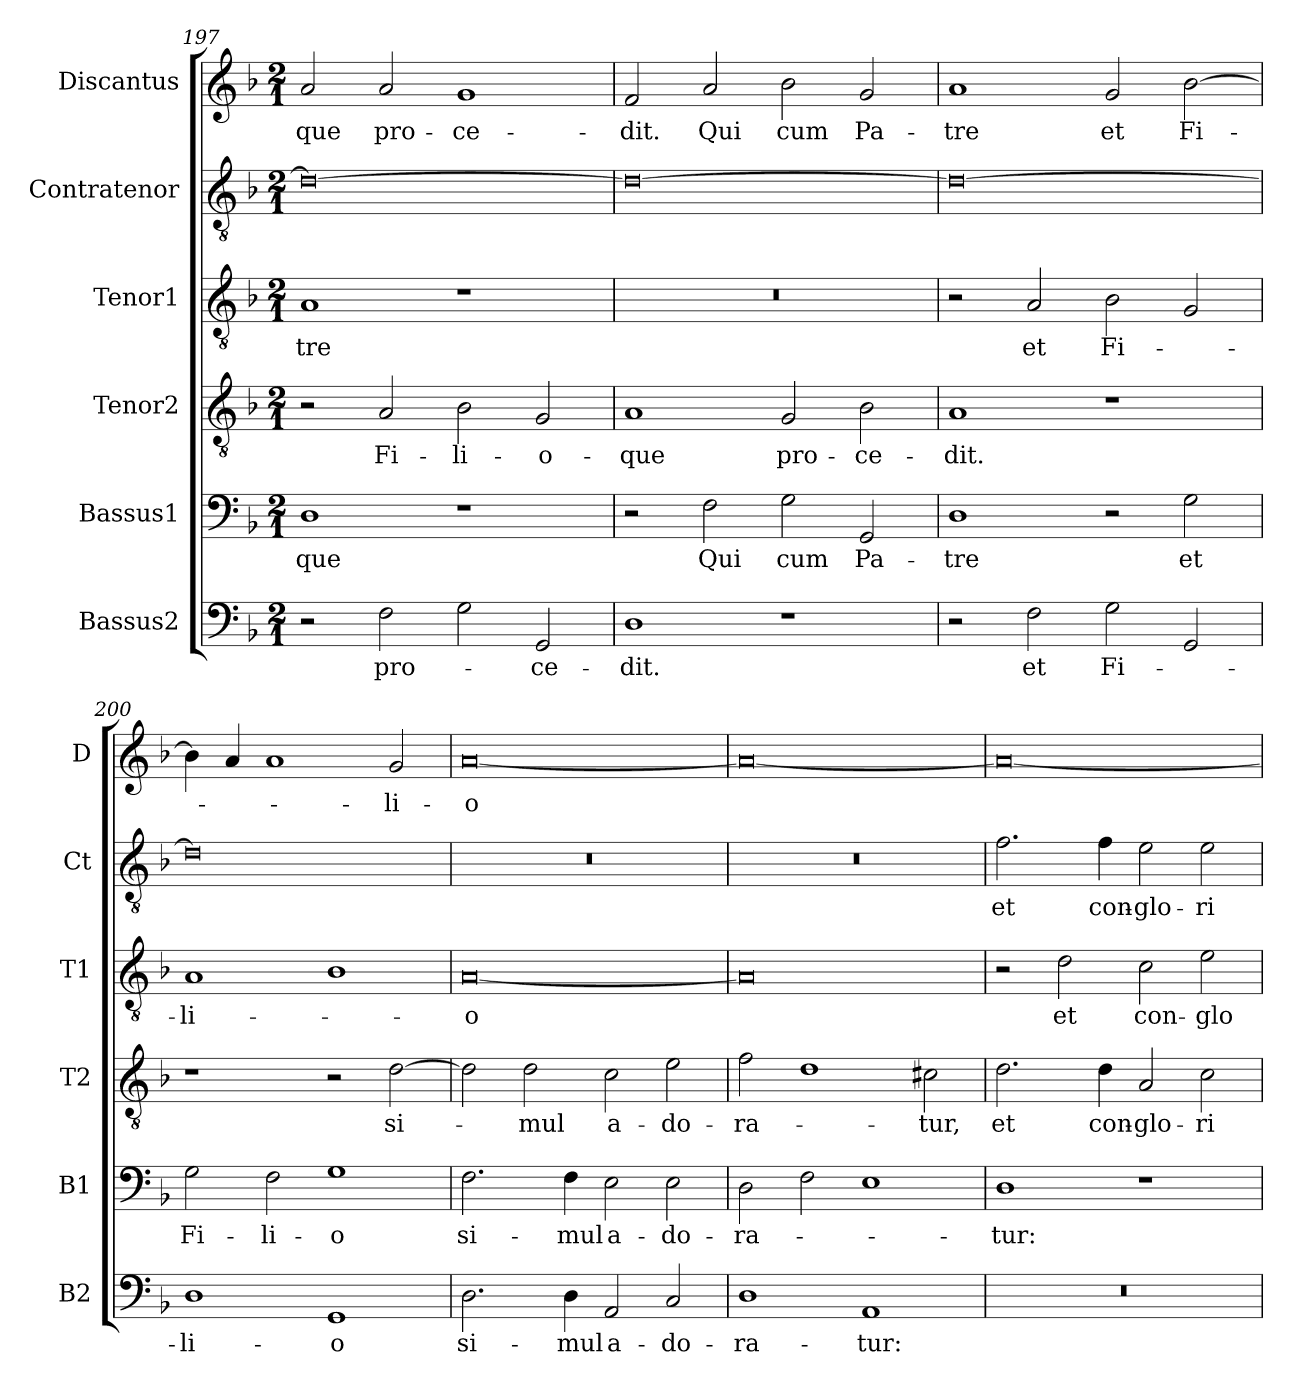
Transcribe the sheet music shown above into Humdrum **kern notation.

**kern	**text	**kern	**text	**kern	**text	**kern	**text	**kern	**text	**kern	**text
*part6	*part6	*part5	*part5	*part4	*part4	*part3	*part3	*part2	*part2	*part1	*part1
*staff6	*staff6	*staff5	*staff5	*staff4	*staff4	*staff3	*staff3	*staff2	*staff2	*staff1	*staff1
*I"Bassus2	*	*I"Bassus1	*	*I"Tenor2	*	*I"Tenor1	*	*I"Contratenor	*	*I"Discantus	*
*I'B2	*	*I'B1	*	*I'T2	*	*I'T1	*	*I'Ct	*	*I'D	*
*clefF4	*	*clefF4	*	*clefGv2	*	*clefGv2	*	*clefGv2	*	*clefG2	*
*k[b-]	*	*k[b-]	*	*k[b-]	*	*k[b-]	*	*k[b-]	*	*k[b-]	*
*M2/1	*	*M2/1	*	*M2/1	*	*M2/1	*	*M2/1	*	*M2/1	*
=197	=197	=197	=197	=197	=197	=197	=197	=197	=197	=197	=197
2r	.	1D	-que	2r	.	1A	-tre	0d_	.	2a	que
2F	pro-	.	.	2A	Fi-	.	.	.	.	2a	pro-
2G	.	1r	.	2B-	-li-	1r	.	.	.	1g	-ce-
2GG	-ce-	.	.	2G	-o-	.	.	.	.	.	.
=198	=198	=198	=198	=198	=198	=198	=198	=198	=198	=198	=198
1D	-dit.	2r	.	1A	-que	0r	.	0d_	.	2f	-dit.
.	.	2F	Qui	.	.	.	.	.	.	2a	Qui
1r	.	2G	cum	2G	pro-	.	.	.	.	2b-	cum
.	.	2GG	Pa-	2B-	-ce-	.	.	.	.	2g	Pa-
=199	=199	=199	=199	=199	=199	=199	=199	=199	=199	=199	=199
2r	.	1D	-tre	1A	-dit.	2r	.	0d_	.	1a	-tre
2F	et	.	.	.	.	2A	et	.	.	.	.
2G	Fi-	2r	.	1r	.	2B-	Fi-	.	.	2g	et
2GG	.	2G	et	.	.	2G	.	.	.	[2b-	Fi-
=200	=200	=200	=200	=200	=200	=200	=200	=200	=200	=200	=200
1D	-li-	2G	Fi-	1r	.	1A	-li-	0d]	.	4b-]	.
.	.	.	.	.	.	.	.	.	.	4a	.
.	.	2F	-li-	.	.	.	.	.	.	1a	.
1GG	-o	1G	-o	2r	.	1B-	.	.	.	.	.
.	.	.	.	[2d	si-	.	.	.	.	2g	-li-
=201	=201	=201	=201	=201	=201	=201	=201	=201	=201	=201	=201
2.D	si-	2.F	si-	2d]	.	[0A	-o	0r	.	[0a	-o
.	.	.	.	2d	-mul	.	.	.	.	.	.
4D	-mul	4F	-mul	.	.	.	.	.	.	.	.
2AA	a-	2E	a-	2c	a-	.	.	.	.	.	.
2C	-do-	2E	-do-	2e	-do-	.	.	.	.	.	.
=202	=202	=202	=202	=202	=202	=202	=202	=202	=202	=202	=202
1D	-ra-	2D	-ra-	2f	-ra-	0A]	.	0r	.	0a_	.
.	.	2F	.	1d	.	.	.	.	.	.	.
1AA	-tur:	1E	.	.	.	.	.	.	.	.	.
.	.	.	.	2c#X	-tur,	.	.	.	.	.	.
=203	=203	=203	=203	=203	=203	=203	=203	=203	=203	=203	=203
0r	.	1D	-tur:	2.d	et	2r	.	2.f	et	0a_	.
.	.	.	.	.	.	2d	et	.	.	.	.
.	.	.	.	4d	con-	.	.	4f	con-	.	.
.	.	1r	.	2A	-glo-	2c	con-	2e	-glo-	.	.
.	.	.	.	2c	-ri-	2e	-glo-	2e	-ri-	.	.
=	=	=	=	=	=	=	=	=	=	=	=
*-	*-	*-	*-	*-	*-	*-	*-	*-	*-	*-	*-
